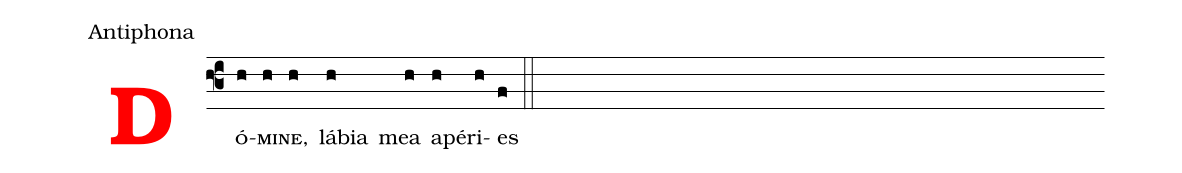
office-part: Antiphona;
%%
<v>\bf\textcolor{red}{D}</v><v>\sc{ó}</v>(f3h)<v>\sc{mi}</v>(h)<v>\sc{ne,}</v>(h) lábia(h) mea(h) apé(h)ri(h)es(f) (::)
